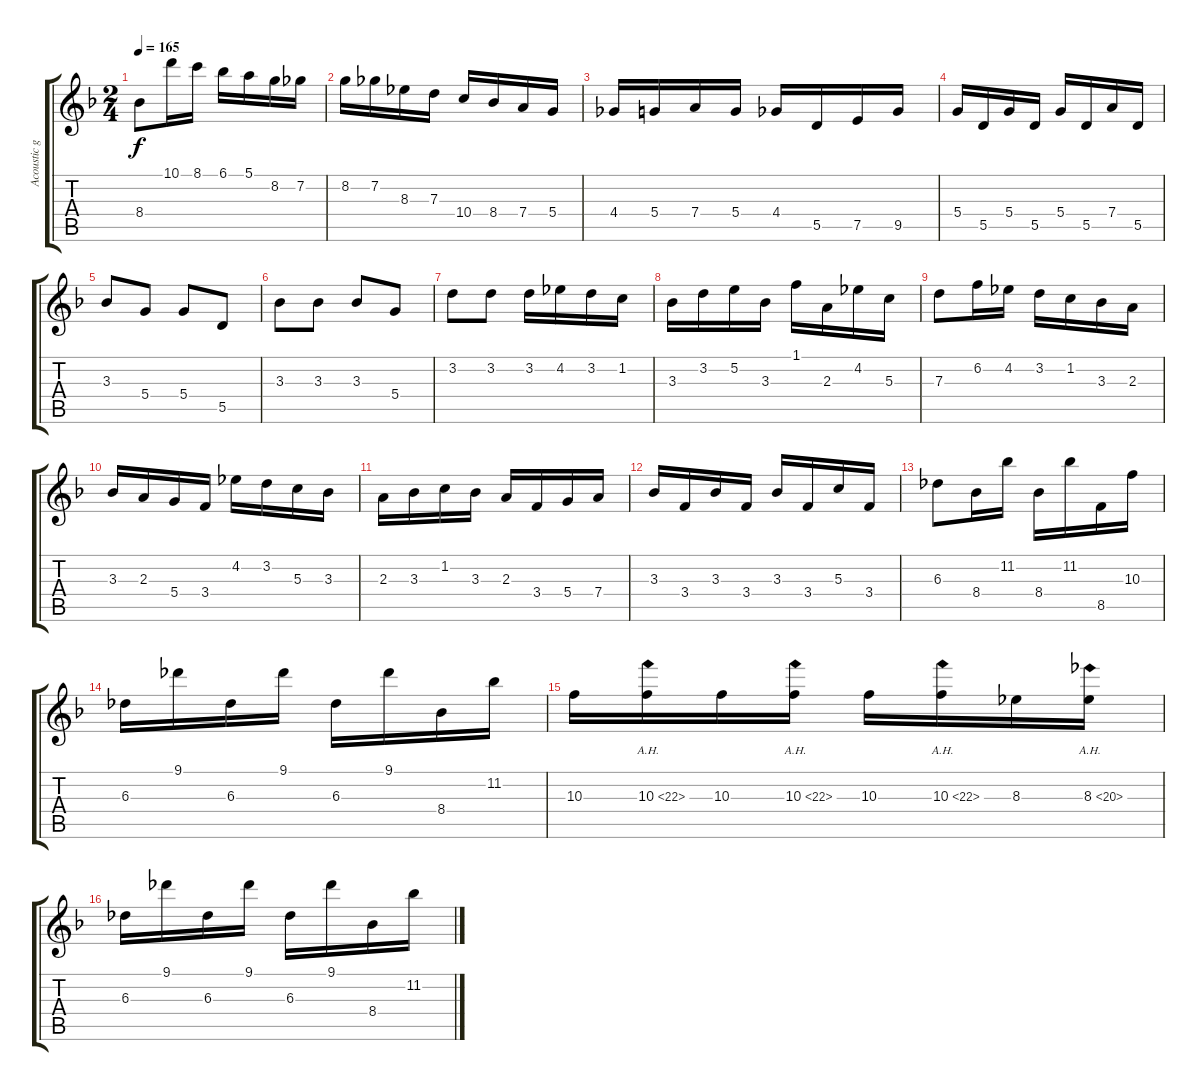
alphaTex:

\track ("Acoustic guitar 1" "Acoustic g") {instrument acousticguitarsteel}
\staff {score tabs}
\tuning (E4 B3 G3 D3 A2 E2) {hide}
\ts (2 4)
\tempo 165
\clef g2
\ks f
8.4.8{dy f} 10.1.16 8.1.16 6.1.16 5.1.16 8.2.16 7.2.16 |
8.2.16 7.2.16 8.3.16 7.3.16 10.4.16 8.4.16 7.4.16 5.4.16 |
4.4.16 5.4.16 7.4.16 5.4.16 4.4.16 5.5.16 7.5.16 9.5.16 |
5.4.16 5.5.16 5.4.16 5.5.16 5.4.16 5.5.16 7.4.16 5.5.16 |
3.3.8 5.4.8 5.4.8 5.5.8 |
3.3.8 3.3.8 3.3.8 5.4.8 |
3.2.8 3.2.8 3.2.16 4.2.16 3.2.16 1.2.16 |
3.3.16 3.2.16 5.2.16 3.3.16 1.1.16 2.3.16 4.2.16 5.3.16 |
7.3.8 6.2.16 4.2.16 3.2.16 1.2.16 3.3.16 2.3.16 |
3.3.16 2.3.16 5.4.16 3.4.16 4.2.16 3.2.16 5.3.16 3.3.16 |
2.3.16 3.3.16 1.2.16 3.3.16 2.3.16 3.4.16 5.4.16 7.4.16 |
3.3.16 3.4.16 3.3.16 3.4.16 3.3.16 3.4.16 5.3.16 3.4.16 |
6.3.8 8.4.16 11.2.16 8.4.16 11.2.16 8.5.16 10.3.16 |
6.3.16 9.1.16 6.3.16 9.1.16 6.3.16 9.1.16 8.4.16 11.2.16 |
10.3.16 10.3{ah 12}.16 10.3.16 10.3{ah 12}.16 10.3.16 10.3{ah 12}.16 8.3.16 8.3{ah 12}.16 |
6.3.16 9.1.16 6.3.16 9.1.16 6.3.16 9.1.16 8.4.16 11.2.16
